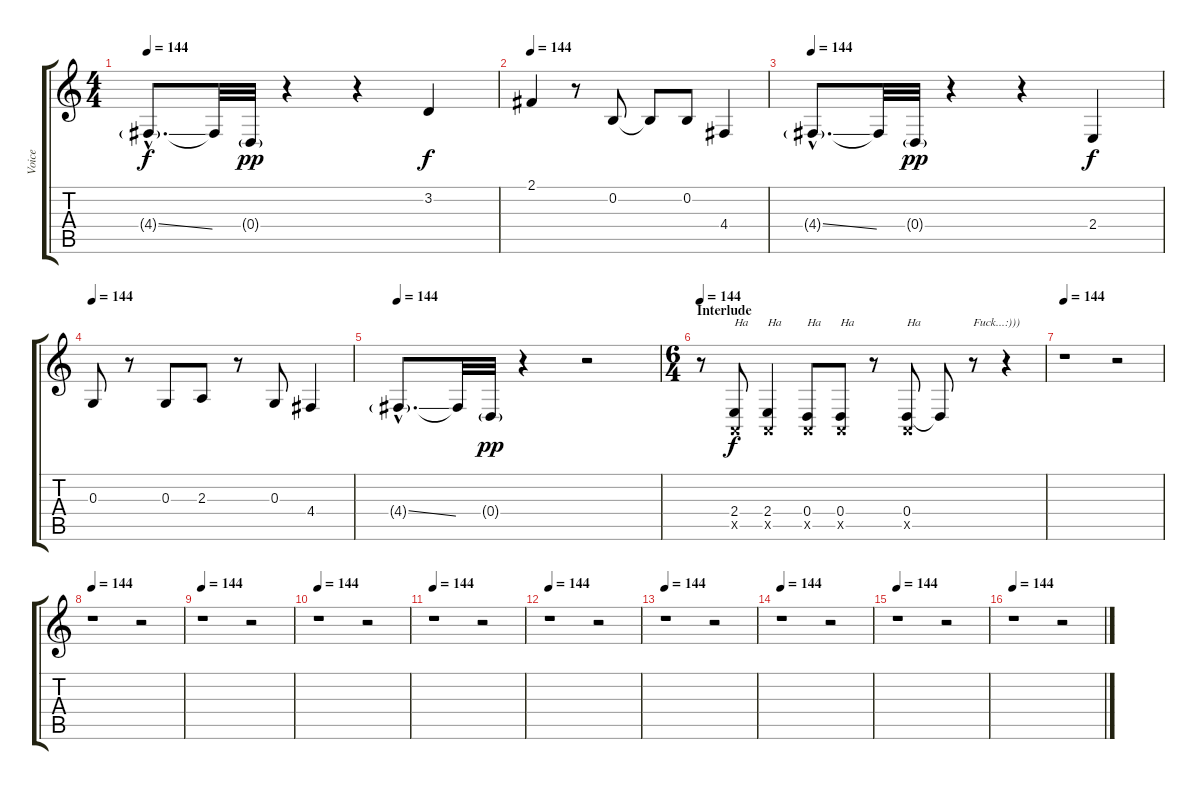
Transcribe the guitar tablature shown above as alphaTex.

\track ("Voice" "Voice") {instrument lead6voice}
\staff {score tabs}
\tuning (E4 B3 G3 D3 A2 E2) {hide}
\ts (4 4)
\tempo 144
\clef g2
\ks c
4.4{ss g hac}.8{d dy f} 4.4{t}.32 0.4{g}.32{dy pp} r.4 r.4 3.2.4{dy f} |
\tempo 144
2.1.4 r.8 0.2.8 0.2{t}.8 0.2.8 4.4.4 |
\tempo 144
4.4{ss g hac}.8{d} 4.4{t}.32 0.4{g}.32{dy pp} r.4 r.4 2.4.4{dy f} |
\tempo 144
0.3.8 r.8 0.3.8 2.3.8 r.8 0.3.8 4.4.4 |
\tempo 144
4.4{ss g hac}.8{d} 4.4{t}.32 0.4{g}.32{dy pp} r.4 r.2 |
\ts (6 4)
\section ("" "Interlude")
\tempo 144
r.8 (2.4 0.5{x}).8{txt "Ha" dy f} (2.4 0.5{x}).4{txt "Ha"} (0.4 0.5{x}).8{txt "Ha"} (0.4 0.5{x}).8{txt "Ha"} r.8 (0.4 0.5{x}).8{txt "Ha"} 0.4{t}.8 r.8{txt "Fuck...:)))"} r.4 |
\tempo 144
r.1 r.2 |
\tempo 144
r.1 r.2 |
\tempo 144
r.1 r.2 |
\tempo 144
r.1 r.2 |
\tempo 144
r.1 r.2 |
\tempo 144
r.1 r.2 |
\tempo 144
r.1 r.2 |
\tempo 144
r.1 r.2 |
\tempo 144
r.1 r.2 |
\tempo 144
r.1 r.2
